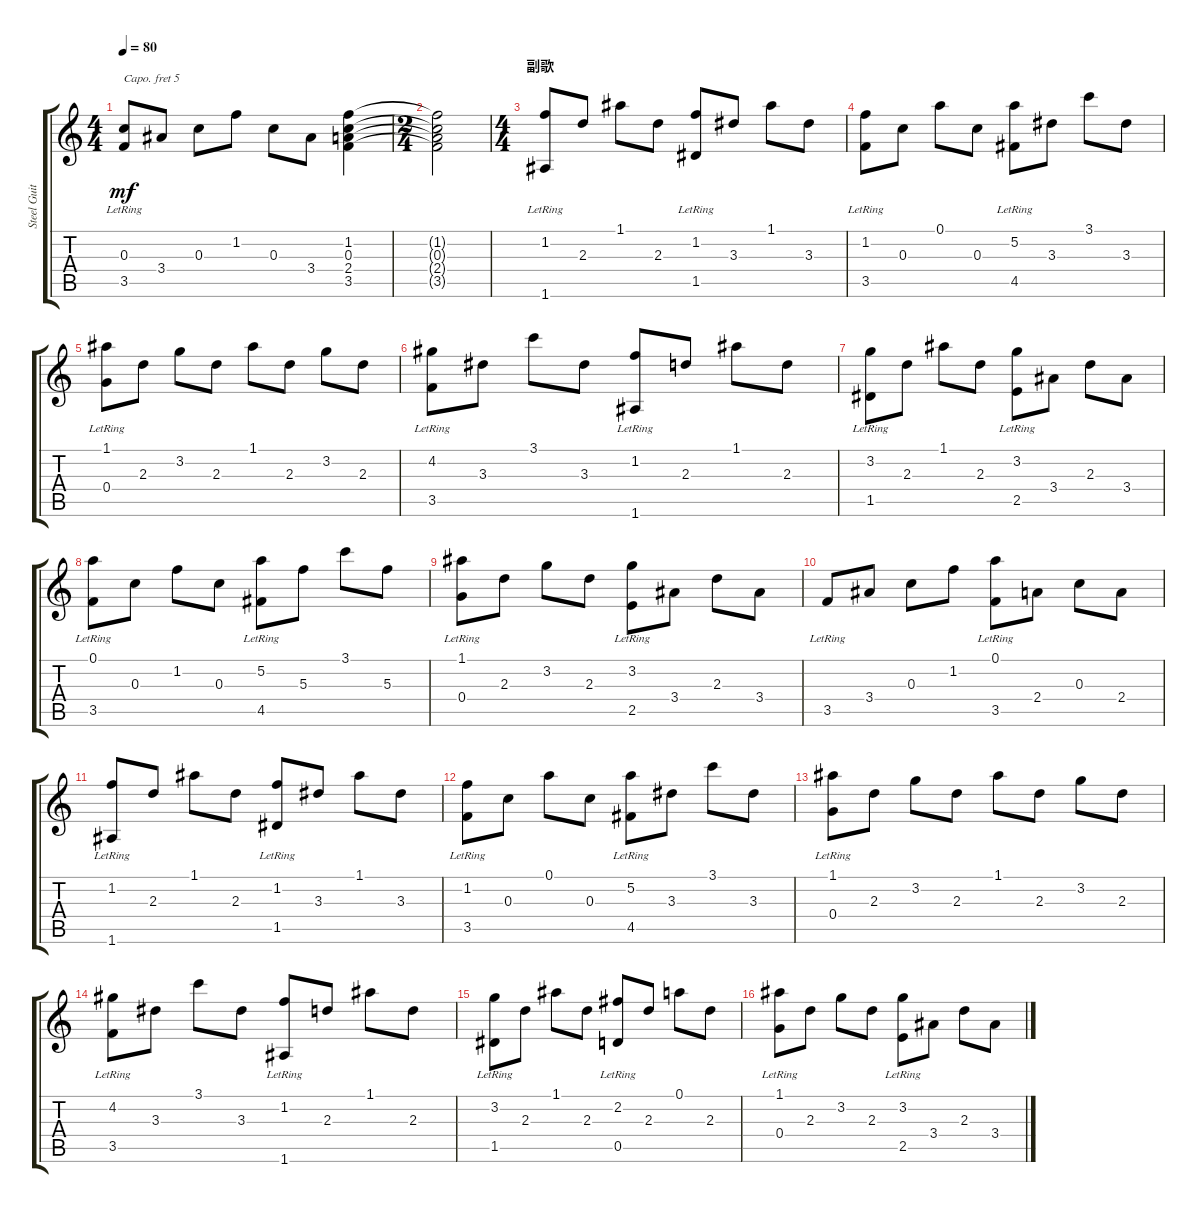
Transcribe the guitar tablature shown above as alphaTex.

\track ("Steel Guitar" "Steel Guit") {instrument acousticguitarsteel}
\staff {score tabs}
\capo 5
\tuning (E4 B3 G3 D3 A2 E2) {hide}
\ts (4 4)
\tempo 80
\clef g2
\ks c
(0.3{lr} 3.5{lr}).8{dy mf} 3.4.8 0.3.8 1.2.8 0.3.8 3.4.8 (1.2 0.3 2.4 3.5).4 |
\ts (2 4)
(1.2{t} 0.3{t} 2.4{t} 3.5{t}).2 |
\ts (4 4)
\section ("" "副歌")
(1.2 1.6{lr}).8 2.3.8 1.1.8 2.3.8 (1.2{lr} 1.5{lr}).8 3.3.8 1.1.8 3.3.8 |
(1.2{lr} 3.5{lr}).8 0.3.8 0.1.8 0.3.8 (5.2{lr} 4.5{lr}).8 3.3.8 3.1.8 3.3.8 |
(1.1{lr} 0.4{lr}).8 2.3.8 3.2.8 2.3.8 1.1.8 2.3.8 3.2.8 2.3.8 |
(4.2{lr} 3.5{lr}).8 3.3.8 3.1.8 3.3.8 (1.2{lr} 1.6{lr}).8 2.3.8 1.1.8 2.3.8 |
(3.2{lr} 1.5{lr}).8 2.3.8 1.1.8 2.3.8 (3.2{lr} 2.5{lr}).8 3.4.8 2.3.8 3.4.8 |
(0.1{lr} 3.5{lr}).8 0.3.8 1.2.8 0.3.8 (5.2{lr} 4.5{lr}).8 5.3.8 3.1.8 5.3.8 |
(1.1{lr} 0.4{lr}).8 2.3.8 3.2.8 2.3.8 (3.2{lr} 2.5{lr}).8 3.4.8 2.3.8 3.4.8 |
3.5{lr}.8 3.4.8 0.3.8 1.2.8 (0.1{lr} 3.5{lr}).8 2.4.8 0.3.8 2.4.8 |
(1.2 1.6{lr}).8 2.3.8 1.1.8 2.3.8 (1.2{lr} 1.5{lr}).8 3.3.8 1.1.8 3.3.8 |
(1.2{lr} 3.5{lr}).8 0.3.8 0.1.8 0.3.8 (5.2{lr} 4.5{lr}).8 3.3.8 3.1.8 3.3.8 |
(1.1{lr} 0.4{lr}).8 2.3.8 3.2.8 2.3.8 1.1.8 2.3.8 3.2.8 2.3.8 |
(4.2{lr} 3.5{lr}).8 3.3.8 3.1.8 3.3.8 (1.2{lr} 1.6{lr}).8 2.3.8 1.1.8 2.3.8 |
(3.2{lr} 1.5{lr}).8 2.3.8 1.1.8 2.3.8 (2.2{lr} 0.5{lr}).8 2.3.8 0.1.8 2.3.8 |
(1.1{lr} 0.4{lr}).8 2.3.8 3.2.8 2.3.8 (3.2{lr} 2.5{lr}).8 3.4.8 2.3.8 3.4.8
